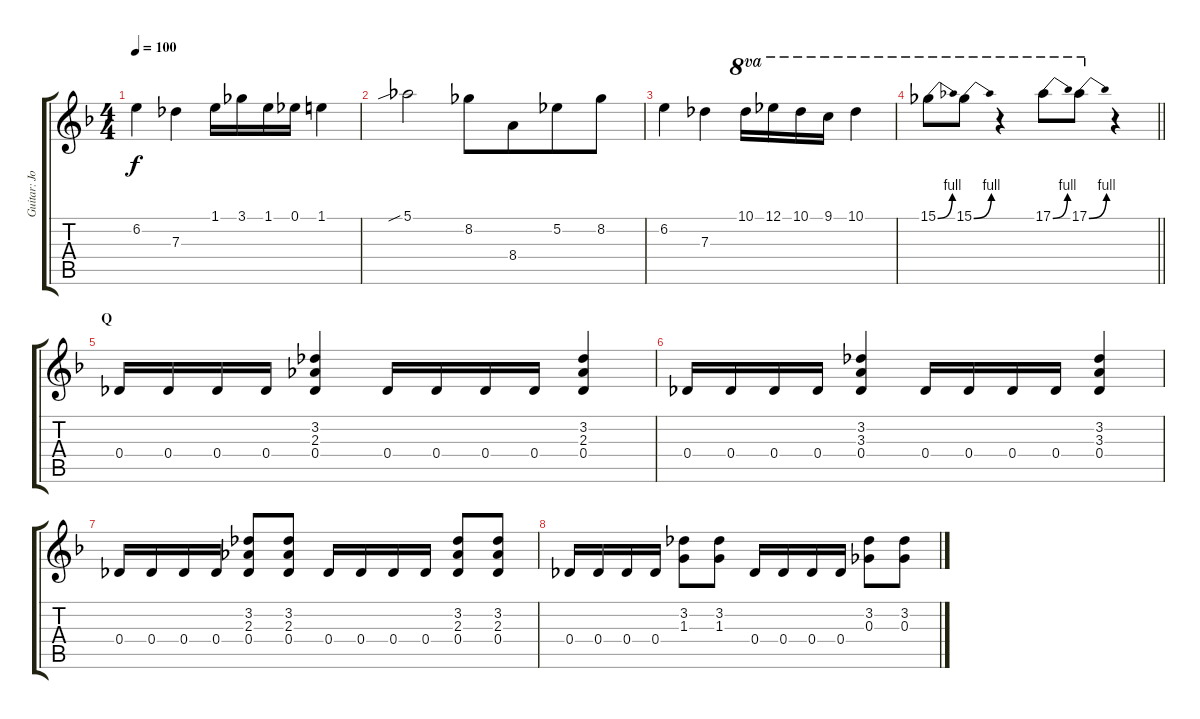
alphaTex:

\track ("Guitar: Jon" "Guitar: Jo") {instrument distortionguitar}
\staff {score tabs}
\tuning (Eb4 Bb3 Gb3 Db3 Ab2 Eb2) {hide}
\ts (4 4)
\tempo 100
\clef g2
\ks f
6.2.4{dy f} 7.3.4 1.1.16 3.1.16 1.1.16 0.1.16 1.1.4 |
5.1{sib}.2 8.2.8 8.4.8{beam merge} 5.2.8 8.2.8 |
6.2.4 7.3.4 10.1.16{ot 8va} 12.1.16{ot 8va} 10.1.16{ot 8va} 9.1.16{ot 8va} 10.1.4{ot 8va} |
\barLineRight lightlight
15.1{be (bend 0 0 60 4)}.8{ot 8va} 15.1{be (bend 0 0 60 4)}.8{ot 8va} r.4{ot 8va} 17.1{be (bend 0 0 60 4)}.8{ot 8va} 17.1{be (bend 0 0 60 4)}.8{ot 8va} r.4 |
\section ("" "Q")
0.4.16 0.4.16 0.4.16 0.4.16 (3.2 2.3 0.4).4 0.4.16 0.4.16 0.4.16 0.4.16 (3.2 2.3 0.4).4 |
0.4.16 0.4.16 0.4.16 0.4.16 (3.2 3.3 0.4).4 0.4.16 0.4.16 0.4.16 0.4.16 (3.2 3.3 0.4).4 |
0.4.16 0.4.16 0.4.16 0.4.16 (3.2 2.3 0.4).8 (3.2 2.3 0.4).8 0.4.16 0.4.16 0.4.16 0.4.16 (3.2 2.3 0.4).8 (3.2 2.3 0.4).8 |
0.4.16 0.4.16 0.4.16 0.4.16 (3.2 1.3).8 (3.2 1.3).8 0.4.16 0.4.16 0.4.16 0.4.16 (3.2 0.3).8 (3.2 0.3).8
